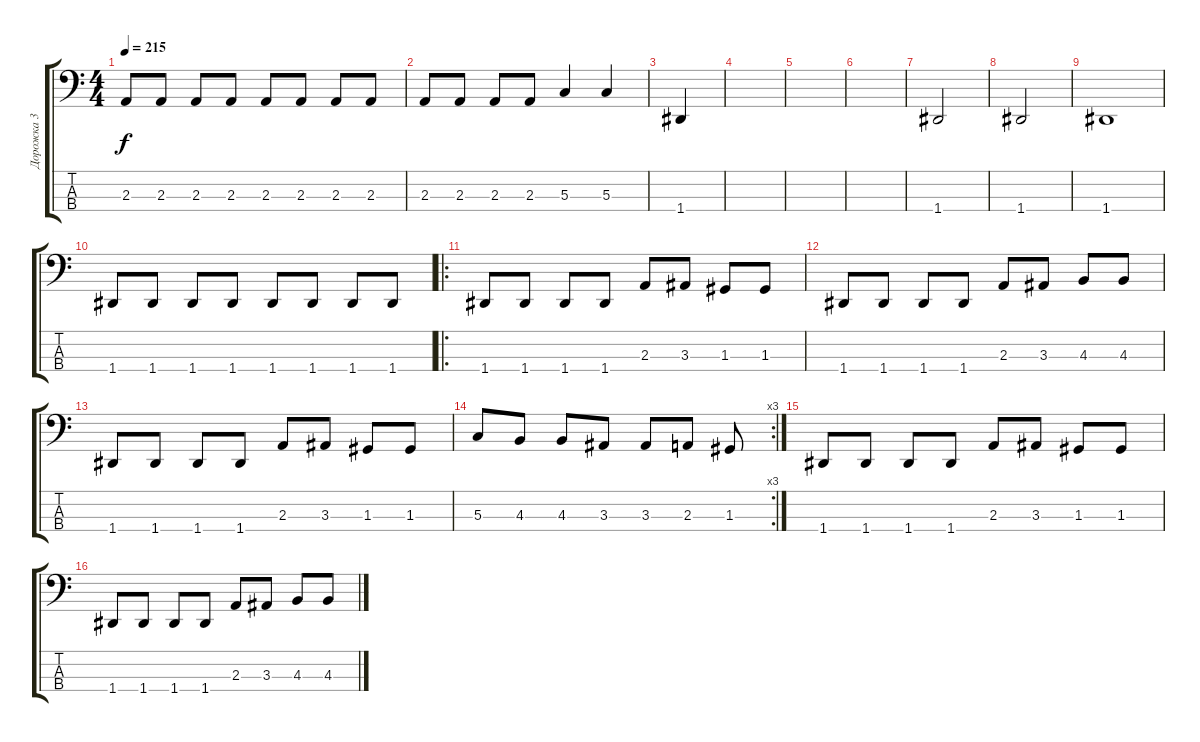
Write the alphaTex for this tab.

\track ("Дорожка 3" "Дорожка 3") {instrument electricbasspick}
\staff {score tabs}
\tuning (F2 C2 G1 D1) {hide}
\ts (4 4)
\tempo 215
\clef f4
\ks c
2.3.8{dy f} 2.3.8 2.3.8 2.3.8 2.3.8 2.3.8 2.3.8 2.3.8 |
2.3.8 2.3.8 2.3.8 2.3.8 5.3.4 5.3.4 |
1.4.4 |
|
|
|
1.4.2 |
1.4.2 |
1.4.1 |
1.4.8 1.4.8 1.4.8 1.4.8 1.4.8 1.4.8 1.4.8 1.4.8 |
\ro
1.4.8 1.4.8 1.4.8 1.4.8 2.3.8 3.3.8 1.3.8 1.3.8 |
1.4.8 1.4.8 1.4.8 1.4.8 2.3.8 3.3.8 4.3.8 4.3.8 |
1.4.8 1.4.8 1.4.8 1.4.8 2.3.8 3.3.8 1.3.8 1.3.8 |
\rc 3
5.3.8 4.3.8 4.3.8 3.3.8 3.3.8 2.3.8 1.3.8 |
1.4.8 1.4.8 1.4.8 1.4.8 2.3.8 3.3.8 1.3.8 1.3.8 |
1.4.8 1.4.8 1.4.8 1.4.8 2.3.8 3.3.8 4.3.8 4.3.8
